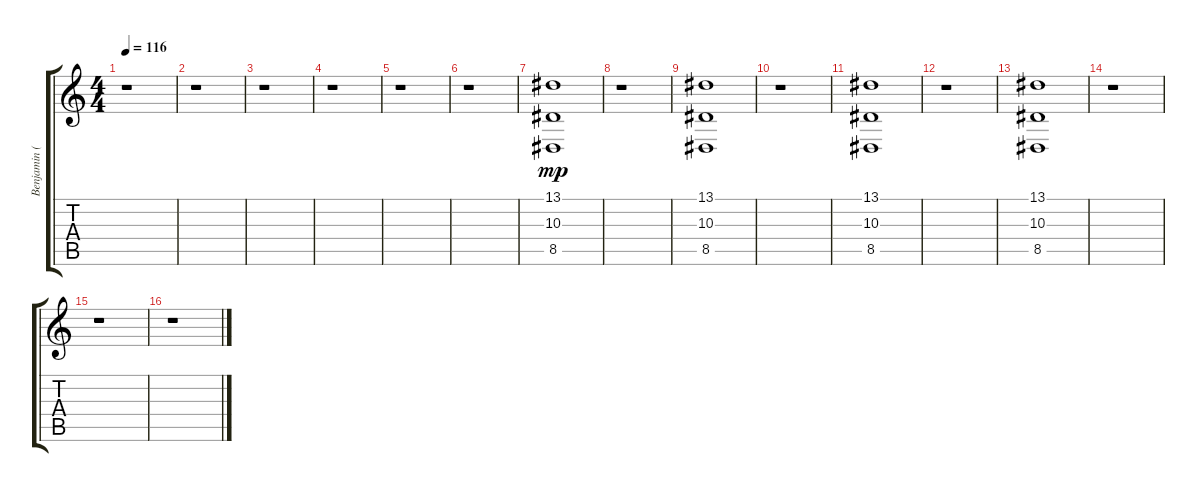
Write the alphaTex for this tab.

\track ("Benjamin (KeybChoir)" "Benjamin (") {instrument pad4choir}
\staff {score tabs}
\tuning (D4 A3 F3 C3 G2 D2) {hide}
\ts (4 4)
\tempo 116
\clef g2
\ks c
r.1{dy f} |
r.1 |
r.1 |
r.1 |
r.1 |
r.1 |
(13.1 10.3 8.5).1{dy mp volume 16 balance 8 instrument pad4choir} |
r.1 |
(13.1 10.3 8.5).1 |
r.1 |
(13.1 10.3 8.5).1 |
r.1 |
(13.1 10.3 8.5).1 |
r.1 |
r.1 |
r.1
